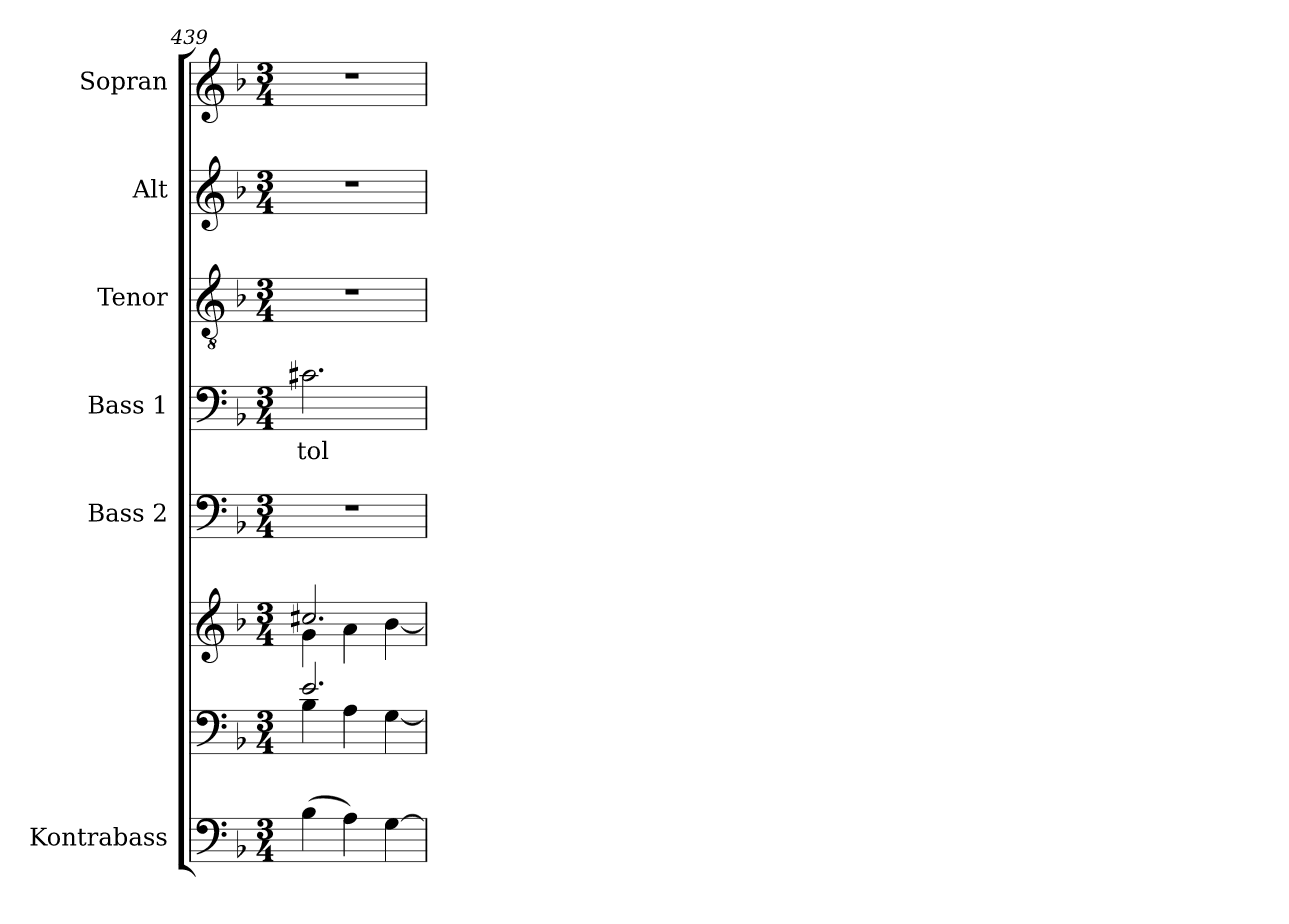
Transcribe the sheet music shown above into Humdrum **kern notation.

**kern	**kern	**kern	**kern	**kern	**text	**kern	**kern	**kern
*part7	*part6	*part6	*part5	*part4	*part4	*part3	*part2	*part1
*staff8	*staff7	*staff6	*staff5	*staff4	*staff4	*staff3	*staff2	*staff1
*I"Kontrabass	*	*	*I"Bass 2	*I"Bass 1	*	*I"Tenor	*I"Alt	*I"Sopran
*I'Kb.	*	*	*I'B. 2	*I'B. 1	*	*I'T.	*I'A.	*I'S.
*clefF4	*clefF4	*clefG2	*clefF4	*clefF4	*	*clefGv2	*clefG2	*clefG2
*ITrd7c12	*	*	*	*	*	*	*	*
*k[b-]	*k[b-]	*k[b-]	*k[b-]	*k[b-]	*	*k[b-]	*k[b-]	*k[b-]
*F:	*F:	*F:	*F:	*F:	*	*F:	*F:	*F:
*M3/4	*M3/4	*M3/4	*M3/4	*M3/4	*	*M3/4	*M3/4	*M3/4
=439	=439	=439	=439	=439	=439	=439	=439	=439
*	*^	*^	*	*	*	*	*	*
!	!	!	!	!	!	!	!LO:LY:b	!	!	!
(>4BB-\	2.e/	4B-\	2.cc#X/	4g\	2.r	2.c#X\	tol-	2.r	2.r	2.r
4AA\)	.	4A\	.	4a\	.	.	.	.	.	.
[4GG\	.	[<4G\	.	[<4b-\	.	.	.	.	.	.
*	*v	*v	*	*	*	*	*	*	*	*
*	*	*v	*v	*	*	*	*	*	*
=	=	=	=	=	=	=	=	=
*-	*-	*-	*-	*-	*-	*-	*-	*-
